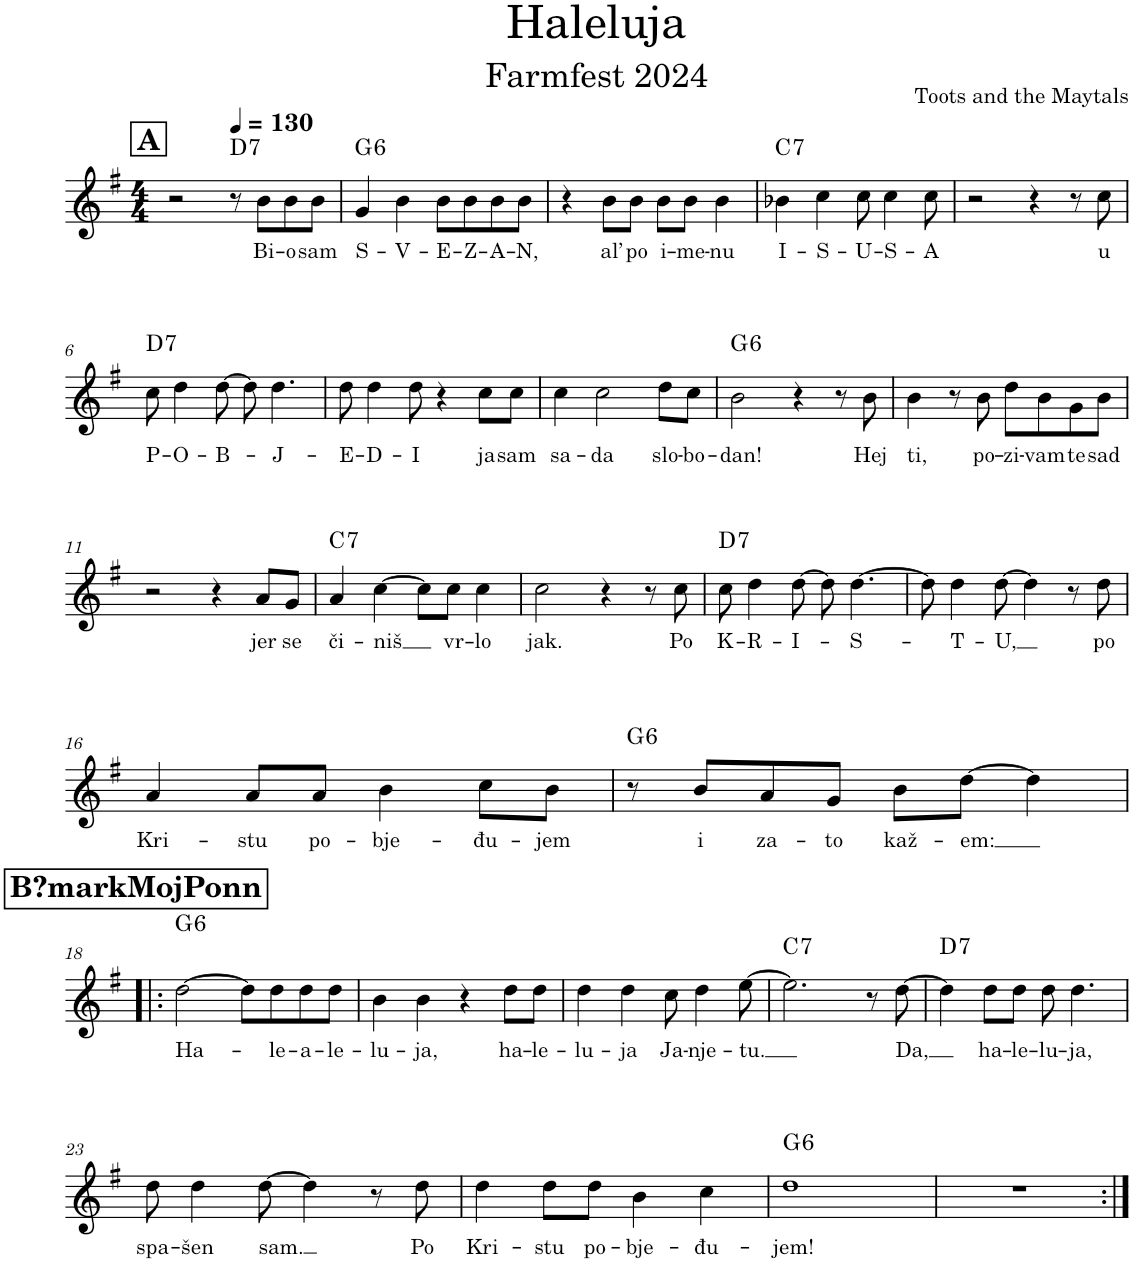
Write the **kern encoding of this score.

**kern	**text	**harte
*part1	*part1	*part1
*staff1	*staff1	*
*I"Piano, setBfree DSP Tonewheel Organ	*	*
*I'Pno.	*	*
*clefG2	*	*
*k[f#]	*	*
*M4/4	*	*
!!LO:REH:place=s1:a:B:cj:fs=14:t=A
=1	=1	=1
2r	.	.
*MM130	*	*
!	!	!LO:H:kt=7
8r	.	D:7
!	!LO:LY:b	!
8b\L	Bi-	.
!	!LO:LY:b	!
8b\	-o	.
!	!LO:LY:b	!
8b\J	sam	.
=2	=2	=2
!	!LO:LY:b	!LO:H:kt=6
4g/	S-	G:maj6
!	!LO:LY:b	!
4b\	-V-	.
!	!LO:LY:b	!
8b\L	-E-	.
!	!LO:LY:b	!
8b\	-Z-	.
!	!LO:LY:b	!
8b\	-A-	.
!	!LO:LY:b	!
8b\J	-N,	.
=3	=3	=3
!	!	!LO:H:kt=N.C.
4r	.	N
!	!LO:LY:b	!
8b\L	al’	.
!	!LO:LY:b	!
8b\J	po	.
!	!LO:LY:b	!
8b\L	i-	.
!	!LO:LY:b	!
8b\J	-me-	.
!	!LO:LY:b	!
4b\	-nu	.
=4	=4	=4
!	!LO:LY:b	!LO:H:kt=7
4b-X\	I-	C:7
!	!LO:LY:b	!
4cc\	-S-	.
!	!LO:LY:b	!
8cc\	-U-	.
!	!LO:LY:b	!
4cc\	-S-	.
!	!LO:LY:b	!
8cc\	-A	.
=5	=5	=5
!	!	!LO:H:kt=N.C.
2r	.	N
4r	.	.
8r	.	.
!	!LO:LY:b	!
8cc\	u	.
!!LO:LB:g=z
=6	=6	=6
!	!LO:LY:b	!LO:H:kt=7
8cc\	P-	D:7
!	!LO:LY:b	!
4dd\	-O-	.
!	!LO:LY:b	!
[8dd\	-B-	.
8dd\]	.	.
!	!LO:LY:b	!
4.dd\	-J-	.
=7	=7	=7
!	!LO:LY:b	!LO:H:kt=N.C.
8dd\	-E-	N
!	!LO:LY:b	!
4dd\	-D-	.
!	!LO:LY:b	!
8dd\	-I	.
4r	.	.
!	!LO:LY:b	!
8cc\L	ja	.
!	!LO:LY:b	!
8cc\J	sam	.
=8	=8	=8
!	!LO:LY:b	!LO:H:kt=N.C.
4cc\	sa-	N
!	!LO:LY:b	!
2cc\	-da	.
!	!LO:LY:b	!
8dd\L	slo-	.
!	!LO:LY:b	!
8cc\J	-bo-	.
=9	=9	=9
!	!LO:LY:b	!LO:H:kt=6
2b\	-dan!	G:maj6
4r	.	.
8r	.	.
!	!LO:LY:b	!
8b\	Hej	.
=10	=10	=10
!	!LO:LY:b	!LO:H:kt=N.C.
4b\	ti,	N
8r	.	.
!	!LO:LY:b	!
8b\	po-	.
!	!LO:LY:b	!
8dd\L	-zi-	.
!	!LO:LY:b	!
8b\	-vam	.
!	!LO:LY:b	!
8g\	te	.
!	!LO:LY:b	!
8b\J	sad	.
!!LO:LB:g=z
=11	=11	=11
!	!	!LO:H:kt=N.C.
2r	.	N
4r	.	.
!	!LO:LY:b	!
8a/L	jer	.
!	!LO:LY:b	!
8g/J	se	.
=12	=12	=12
!	!LO:LY:b	!LO:H:kt=7
4a/	či-	C:7
!	!LO:LY:b	!
[4cc\	-niš	.
8cc\L]	.	.
!	!LO:LY:b	!
8cc\J	vr-	.
!	!LO:LY:b	!
4cc\	-lo	.
=13	=13	=13
!	!LO:LY:b	!LO:H:kt=N.C.
2cc\	jak.	N
4r	.	.
8r	.	.
!	!LO:LY:b	!
8cc\	Po	.
=14	=14	=14
!	!LO:LY:b	!LO:H:kt=7
8cc\	K-	D:7
!	!LO:LY:b	!
4dd\	-R-	.
!	!LO:LY:b	!
[8dd\	-I-	.
8dd\]	.	.
!	!LO:LY:b	!
[4.dd\	-S-	.
=15	=15	=15
!	!	!LO:H:kt=N.C.
8dd\]	.	N
!	!LO:LY:b	!
4dd\	-T-	.
!	!LO:LY:b	!
[8dd\	-U,	.
4dd\]	.	.
8r	.	.
!	!LO:LY:b	!
8dd\	po	.
!!LO:LB:g=z
=16	=16	=16
!	!LO:LY:b	!LO:H:kt=N.C.
4a/	Kri-	N
!	!LO:LY:b	!
8a/L	-stu	.
!	!LO:LY:b	!
8a/J	po-	.
!	!LO:LY:b	!
4b\	-bje-	.
!	!LO:LY:b	!
8cc\L	-đu-	.
!	!LO:LY:b	!
8b\J	-jem	.
=17	=17	=17
!	!	!LO:H:kt=6
8r	.	G:maj6
!	!LO:LY:b	!
8b/L	i	.
!	!LO:LY:b	!
8a/	za-	.
!	!LO:LY:b	!
8g/J	-to	.
!	!LO:LY:b	!
8b\L	kaž-	.
!	!LO:LY:b	!
[8dd\J	-em:	.
4dd\]	.	.
!!LO:LB:g=z
!!LO:REH:place=s1:a:B:cj:fs=14:t=B?markMojPonn
=18!|:	=18!|:	=18!|:
!	!LO:LY:b	!LO:H:n=1:kt=N.C.
!	!	!LO:H:n=2:kt=6
[2dd\	Ha-	N G:maj6
8dd\L]	.	.
!	!LO:LY:b	!
8dd\	-le-	.
!	!LO:LY:b	!
8dd\	-a-	.
!	!LO:LY:b	!
8dd\J	-le-	.
=19	=19	=19
!	!LO:LY:b	!LO:H:kt=N.C.
4b\	-lu-	N
!	!LO:LY:b	!
4b\	-ja,	.
4r	.	.
!	!LO:LY:b	!
8dd\L	ha-	.
!	!LO:LY:b	!
8dd\J	-le-	.
=20	=20	=20
!	!LO:LY:b	!LO:H:kt=N.C.
4dd\	-lu-	N
!	!LO:LY:b	!
4dd\	-ja	.
!	!LO:LY:b	!
8cc\	Ja-	.
!	!LO:LY:b	!
4dd\	-nje-	.
!	!LO:LY:b	!
[8ee\	-tu.	.
=21	=21	=21
!	!	!LO:H:kt=7
2.ee\]	.	C:7
8r	.	.
!	!LO:LY:b	!
[8dd\	Da,	.
=22	=22	=22
!	!	!LO:H:kt=7
4dd\]	.	D:7
!	!LO:LY:b	!
8dd\L	ha-	.
!	!LO:LY:b	!
8dd\J	-le-	.
!	!LO:LY:b	!
8dd\	-lu-	.
!	!LO:LY:b	!
4.dd\	-ja,	.
!!LO:LB:g=z
=23	=23	=23
!	!LO:LY:b	!LO:H:kt=N.C.
8dd\	spa-	N
!	!LO:LY:b	!
4dd\	-šen	.
!	!LO:LY:b	!
[8dd\	sam.	.
4dd\]	.	.
8r	.	.
!	!LO:LY:b	!
8dd\	Po	.
=24	=24	=24
!	!LO:LY:b	!LO:H:kt=N.C.
4dd\	Kri-	N
!	!LO:LY:b	!
8dd\L	-stu	.
!	!LO:LY:b	!
8dd\J	po-	.
!	!LO:LY:b	!
4b\	-bje-	.
!	!LO:LY:b	!
4cc\	-đu-	.
=25	=25	=25
!	!LO:LY:b	!LO:H:kt=6
1dd	-jem!	G:maj6
=26	=26	=26
!	!	!LO:H:kt=N.C.
1r	.	N
=:|!	=:|!	=:|!
*-	*-	*-
